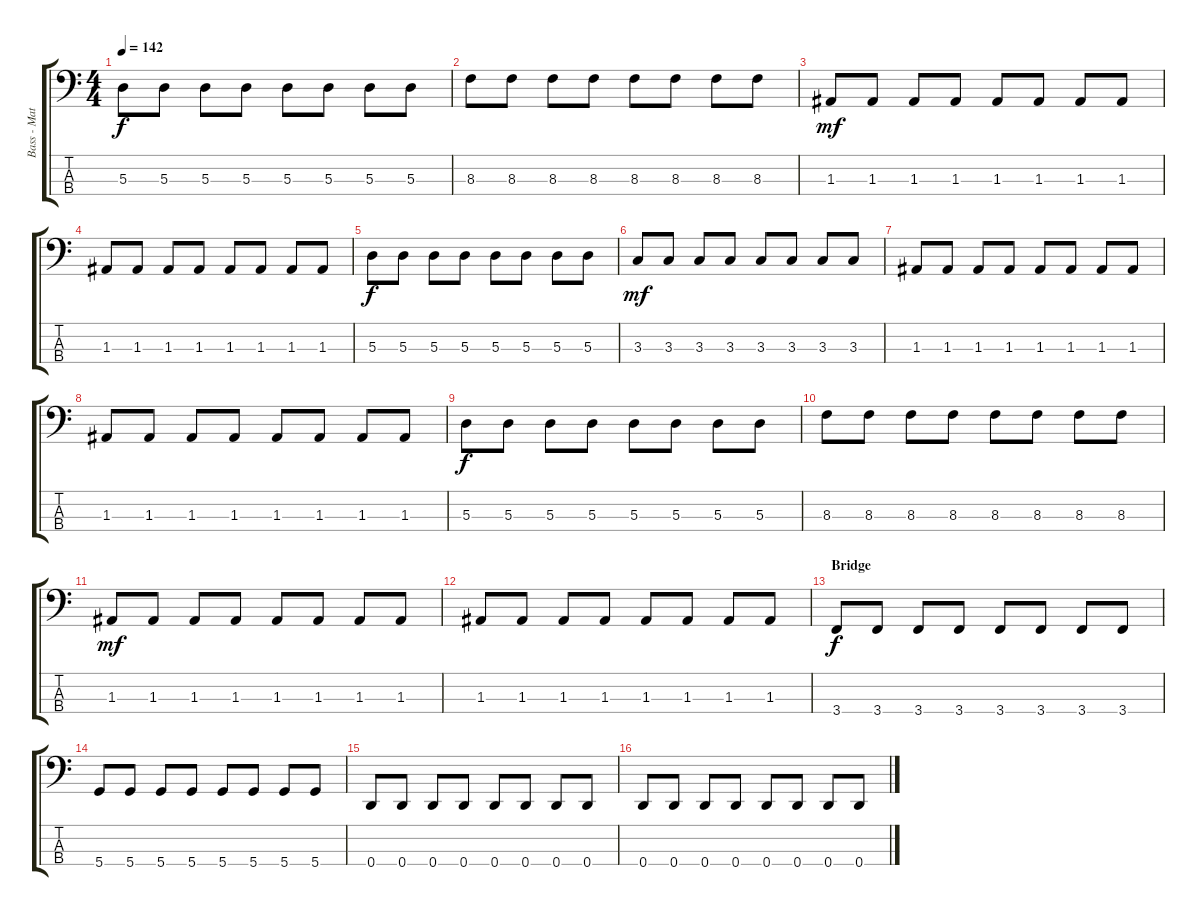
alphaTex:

\track ("Bass - Matt Barnes " "Bass - Mat") {instrument electricbassfinger}
\staff {score tabs}
\tuning (G2 D2 A1 D1) {hide}
\ts (4 4)
\tempo 142
\clef f4
\ks c
5.3.8{dy f} 5.3.8 5.3.8 5.3.8 5.3.8 5.3.8 5.3.8 5.3.8 |
8.3.8 8.3.8 8.3.8 8.3.8 8.3.8 8.3.8 8.3.8 8.3.8 |
1.3.8{dy mf} 1.3.8 1.3.8 1.3.8 1.3.8 1.3.8 1.3.8 1.3.8 |
1.3.8 1.3.8 1.3.8 1.3.8 1.3.8 1.3.8 1.3.8 1.3.8 |
5.3.8{dy f} 5.3.8 5.3.8 5.3.8 5.3.8 5.3.8 5.3.8 5.3.8 |
3.3.8{dy mf} 3.3.8 3.3.8 3.3.8 3.3.8 3.3.8 3.3.8 3.3.8 |
1.3.8 1.3.8 1.3.8 1.3.8 1.3.8 1.3.8 1.3.8 1.3.8 |
1.3.8 1.3.8 1.3.8 1.3.8 1.3.8 1.3.8 1.3.8 1.3.8 |
5.3.8{dy f} 5.3.8 5.3.8 5.3.8 5.3.8 5.3.8 5.3.8 5.3.8 |
8.3.8 8.3.8 8.3.8 8.3.8 8.3.8 8.3.8 8.3.8 8.3.8 |
1.3.8{dy mf} 1.3.8 1.3.8 1.3.8 1.3.8 1.3.8 1.3.8 1.3.8 |
1.3.8 1.3.8 1.3.8 1.3.8 1.3.8 1.3.8 1.3.8 1.3.8 |
\section ("" "Bridge")
3.4.8{dy f} 3.4.8 3.4.8 3.4.8 3.4.8 3.4.8 3.4.8 3.4.8 |
5.4.8 5.4.8 5.4.8 5.4.8 5.4.8 5.4.8 5.4.8 5.4.8 |
0.4.8 0.4.8 0.4.8 0.4.8 0.4.8 0.4.8 0.4.8 0.4.8 |
0.4.8 0.4.8 0.4.8 0.4.8 0.4.8 0.4.8 0.4.8 0.4.8
